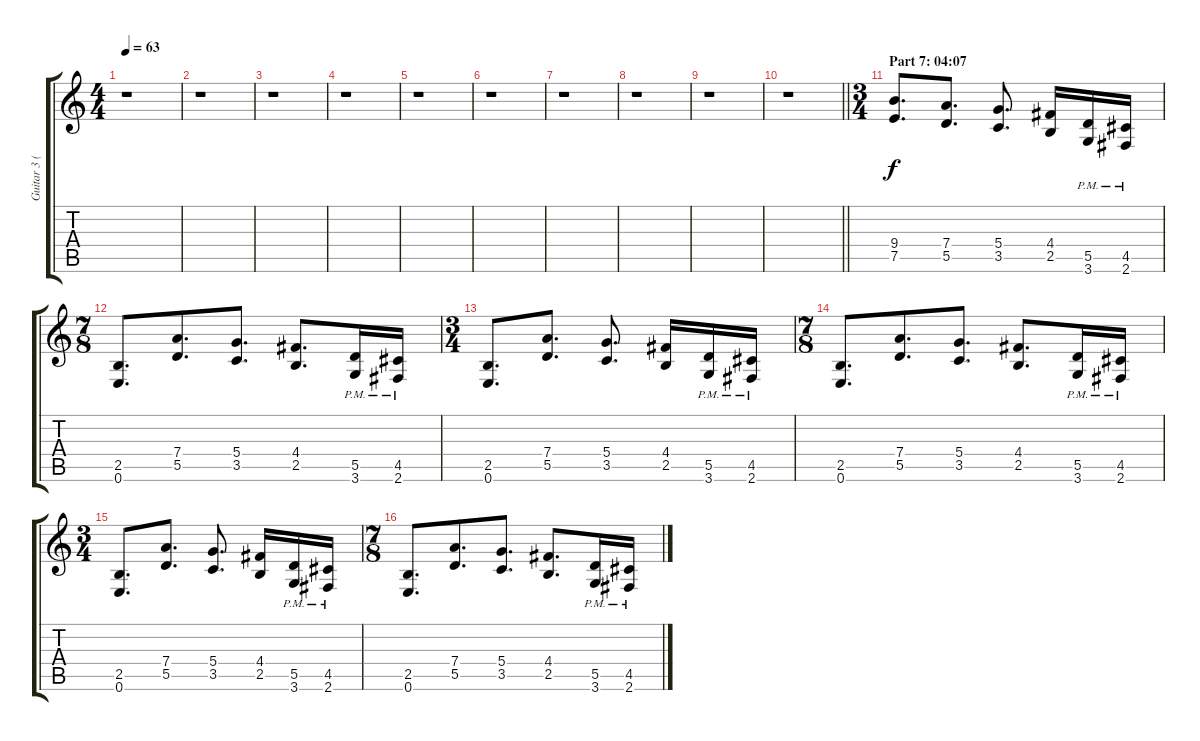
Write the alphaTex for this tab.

\track ("Guitar 3 (Distortion)" "Guitar 3 (") {instrument distortionguitar}
\staff {score tabs}
\tuning (E4 B3 G3 D3 A2 E2) {hide}
\ts (4 4)
\tempo 63
\clef g2
\ks c
r.1{dy ff} |
r.1 |
r.1 |
r.1 |
r.1 |
r.1 |
r.1 |
r.1 |
r.1 |
\barLineRight lightlight
r.1 |
\ts (3 4)
\section ("" "Part 7: 04:07")
(9.4 7.5).8{d dy f volume 12 balance 4} (7.4 5.5).8{d} (5.4 3.5).8{d} (4.4 2.5).16 (5.5{pm} 3.6{pm}).16 (4.5{pm} 2.6{pm}).16 |
\ts (7 8)
(2.5 0.6).8{d} (7.4 5.5).8{d} (5.4 3.5).8{d} (4.4 2.5).8{d} (5.5{pm} 3.6{pm}).16 (4.5{pm} 2.6{pm}).16 |
\ts (3 4)
(2.5 0.6).8{d} (7.4 5.5).8{d} (5.4 3.5).8{d} (4.4 2.5).16 (5.5{pm} 3.6{pm}).16 (4.5{pm} 2.6{pm}).16 |
\ts (7 8)
(2.5 0.6).8{d} (7.4 5.5).8{d} (5.4 3.5).8{d} (4.4 2.5).8{d} (5.5{pm} 3.6{pm}).16 (4.5{pm} 2.6{pm}).16 |
\ts (3 4)
(2.5 0.6).8{d} (7.4 5.5).8{d} (5.4 3.5).8{d} (4.4 2.5).16 (5.5{pm} 3.6{pm}).16 (4.5{pm} 2.6{pm}).16 |
\ts (7 8)
(2.5 0.6).8{d} (7.4 5.5).8{d} (5.4 3.5).8{d} (4.4 2.5).8{d} (5.5{pm} 3.6{pm}).16 (4.5{pm} 2.6{pm}).16
